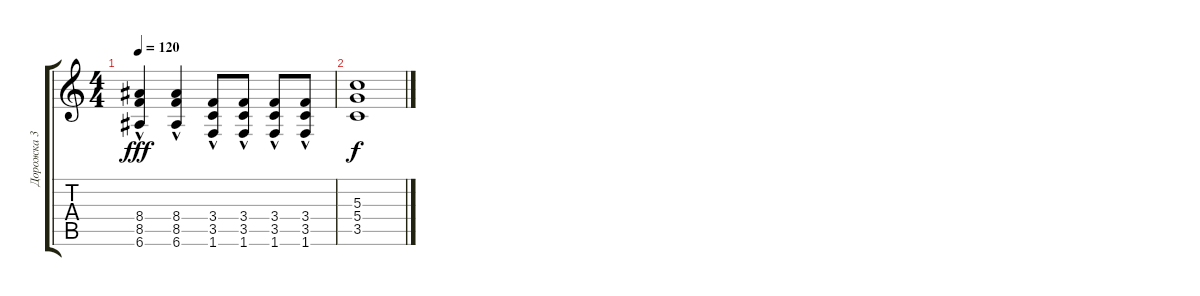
\track ("Дорожка 3" "Дорожка 3") {instrument distortionguitar}
\staff {score tabs}
\tuning (E4 B3 G3 D3 A2 E2) {hide}
\ts (4 4)
\tempo 120
\clef g2
\ks c
(8.4{hac} 8.5{hac} 6.6{hac}).4{dy fff} (8.4{hac} 8.5{hac} 6.6{hac}).4 (3.4{hac} 3.5{hac} 1.6{hac}).8 (3.4{hac} 3.5{hac} 1.6{hac}).8 (3.4{hac} 3.5{hac} 1.6{hac}).8 (3.4{hac} 3.5{hac} 1.6{hac}).8 |
(5.3 5.4 3.5).1{dy f}
